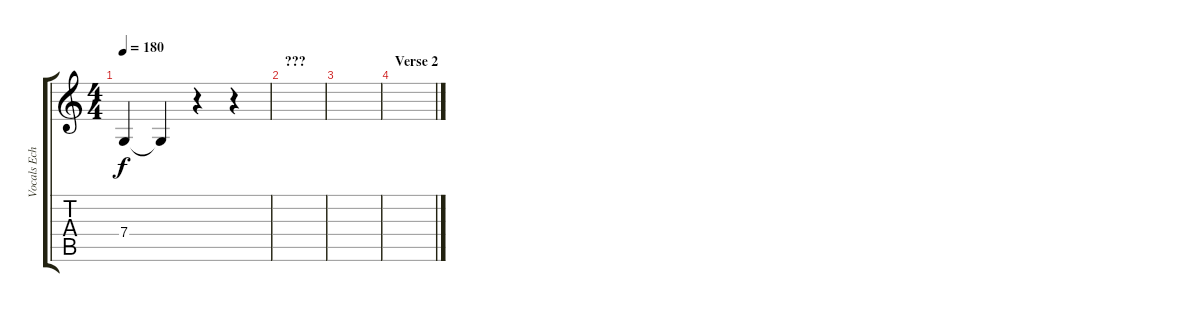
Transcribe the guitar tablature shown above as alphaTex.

\track ("Vocals Echo" "Vocals Ech") {instrument lead2sawtooth}
\staff {score tabs}
\tuning (D4 A3 F3 C3 G2 C2) {hide}
\ts (4 4)
\tempo 180
\clef g2
\ks c
7.4{t}.4{dy f} 7.4{t}.4 r.4 r.4 |
\section ("" "???")
|
|
\section ("" "Verse 2")
